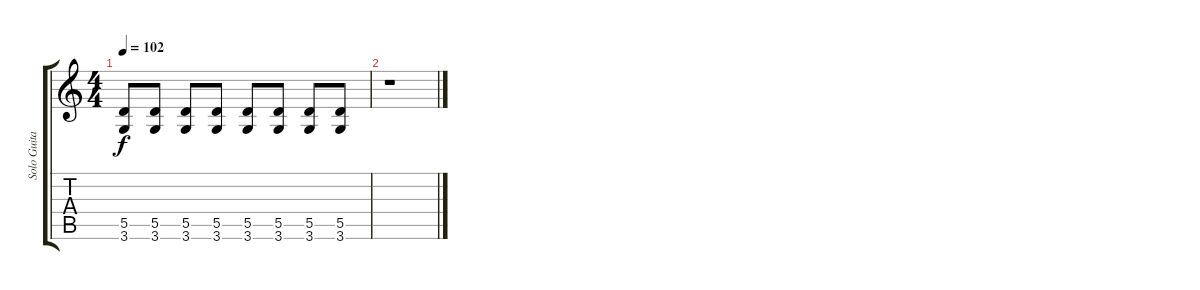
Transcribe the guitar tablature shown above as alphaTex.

\track ("Solo Guitar (electric)" "Solo Guita") {instrument distortionguitar}
\staff {score tabs}
\tuning (E4 B3 G3 D3 A2 E2) {hide}
\ts (4 4)
\tempo 102
\clef g2
\ks c
(5.5 3.6).8{dy f} (5.5 3.6).8 (5.5 3.6).8 (5.5 3.6).8 (5.5 3.6).8 (5.5 3.6).8 (5.5 3.6).8 (5.5 3.6).8 |
r.1
